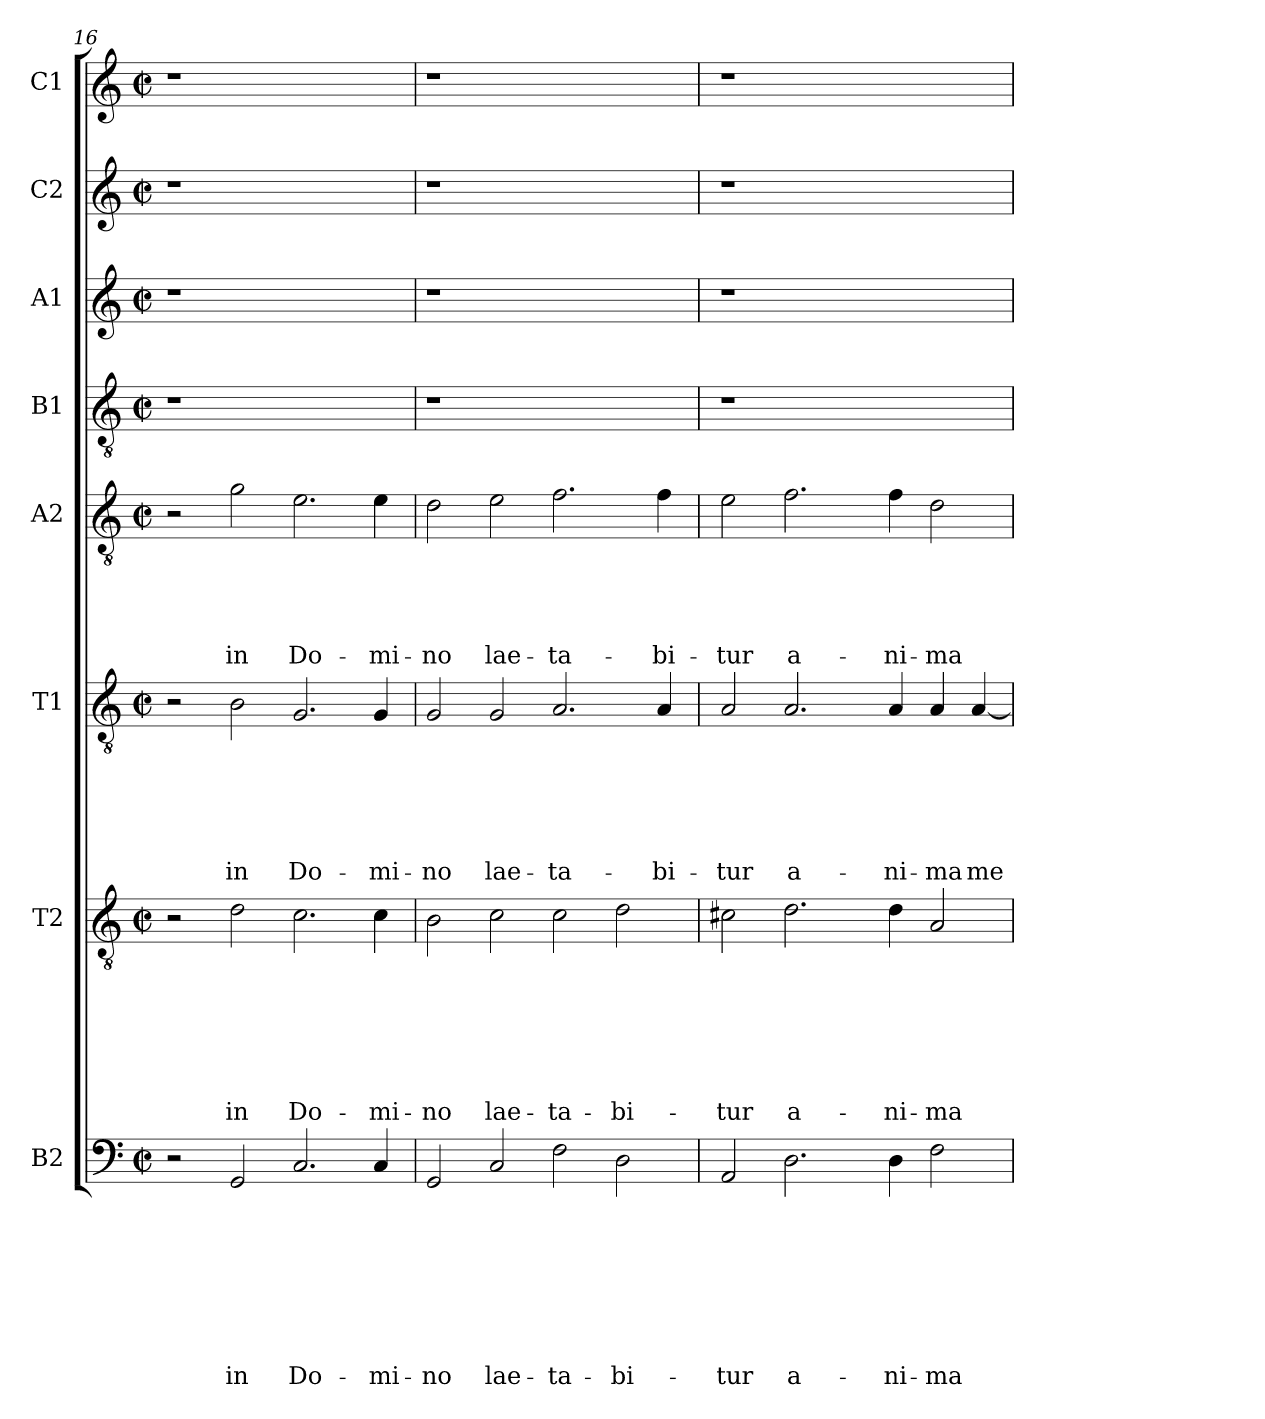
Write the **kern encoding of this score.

**kern	**text	**text	**text	**text	**text	**text	**text	**text	**kern	**text	**text	**text	**text	**text	**text	**text	**kern	**text	**text	**text	**text	**text	**text	**kern	**text	**text	**text	**text	**text	**kern	**kern	**kern	**kern
*part8	*part8	*part8	*part8	*part8	*part8	*part8	*part8	*part8	*part7	*part7	*part7	*part7	*part7	*part7	*part7	*part7	*part6	*part6	*part6	*part6	*part6	*part6	*part6	*part5	*part5	*part5	*part5	*part5	*part5	*part4	*part3	*part2	*part1
*staff8	*staff8	*staff8	*staff8	*staff8	*staff8	*staff8	*staff8	*staff8	*staff7	*staff7	*staff7	*staff7	*staff7	*staff7	*staff7	*staff7	*staff6	*staff6	*staff6	*staff6	*staff6	*staff6	*staff6	*staff5	*staff5	*staff5	*staff5	*staff5	*staff5	*staff4	*staff3	*staff2	*staff1
*I"B2	*	*	*	*	*	*	*	*	*I"T2	*	*	*	*	*	*	*	*I"T1	*	*	*	*	*	*	*I"A2	*	*	*	*	*	*I"B1	*I"A1	*I"C2	*I"C1
*clefF4	*	*	*	*	*	*	*	*	*clefGv2	*	*	*	*	*	*	*	*clefGv2	*	*	*	*	*	*	*clefGv2	*	*	*	*	*	*clefGv2	*clefG2	*clefG2	*clefG2
*k[]	*	*	*	*	*	*	*	*	*k[]	*	*	*	*	*	*	*	*k[]	*	*	*	*	*	*	*k[]	*	*	*	*	*	*k[]	*k[]	*k[]	*k[]
*C:	*	*	*	*	*	*	*	*	*C:	*	*	*	*	*	*	*	*C:	*	*	*	*	*	*	*C:	*	*	*	*	*	*C:	*C:	*C:	*C:
*M2/2	*	*	*	*	*	*	*	*	*M2/2	*	*	*	*	*	*	*	*M2/2	*	*	*	*	*	*	*M2/2	*	*	*	*	*	*M2/2	*M2/2	*M2/2	*M2/2
*met(c|)	*	*	*	*	*	*	*	*	*met(c|)	*	*	*	*	*	*	*	*met(c|)	*	*	*	*	*	*	*met(c|)	*	*	*	*	*	*met(c|)	*met(c|)	*met(c|)	*met(c|)
=16	=16	=16	=16	=16	=16	=16	=16	=16	=16	=16	=16	=16	=16	=16	=16	=16	=16	=16	=16	=16	=16	=16	=16	=16	=16	=16	=16	=16	=16	=16	=16	=16	=16
2r	.	.	.	.	.	.	.	.	2r	.	.	.	.	.	.	.	2r	.	.	.	.	.	.	2r	.	.	.	.	.	1r	1r	1r	1r
!	!	!	!	!	!	!	!	!LO:LY:b	!	!	!	!	!	!	!	!LO:LY:b	!	!	!	!	!	!	!LO:LY:b	!	!	!	!	!	!LO:LY:b	!	!	!	!
2GG/	.	.	.	.	.	.	.	in	2d\	.	.	.	.	.	.	in	2B\	.	.	.	.	.	in	2g\	.	.	.	.	in	.	.	.	.
!	!	!	!	!	!	!	!	!LO:LY:b	!	!	!	!	!	!	!	!LO:LY:b	!	!	!	!	!	!	!LO:LY:b	!	!	!	!	!	!LO:LY:b	!	!	!	!
2.C/	.	.	.	.	.	.	.	Do-	2.c\	.	.	.	.	.	.	Do-	2.G/	.	.	.	.	.	Do-	2.e\	.	.	.	.	Do-	1ryy	1ryy	1ryy	1ryy
!	!	!	!	!	!	!	!	!LO:LY:b	!	!	!	!	!	!	!	!LO:LY:b	!	!	!	!	!	!	!LO:LY:b	!	!	!	!	!	!LO:LY:b	!	!	!	!
4C/	.	.	.	.	.	.	.	-mi-	4c\	.	.	.	.	.	.	-mi-	4G/	.	.	.	.	.	-mi-	4e\	.	.	.	.	-mi-	.	.	.	.
=17	=17	=17	=17	=17	=17	=17	=17	=17	=17	=17	=17	=17	=17	=17	=17	=17	=17	=17	=17	=17	=17	=17	=17	=17	=17	=17	=17	=17	=17	=17	=17	=17	=17
!	!	!	!	!	!	!	!	!LO:LY:b	!	!	!	!	!	!	!	!LO:LY:b	!	!	!	!	!	!	!LO:LY:b	!	!	!	!	!	!LO:LY:b	!	!	!	!
2GG/	.	.	.	.	.	.	.	-no	2B\	.	.	.	.	.	.	-no	2G/	.	.	.	.	.	-no	2d\	.	.	.	.	-no	1r	1r	1r	1r
!	!	!	!	!	!	!	!	!LO:LY:b	!	!	!	!	!	!	!	!LO:LY:b	!	!	!	!	!	!	!LO:LY:b	!	!	!	!	!	!LO:LY:b	!	!	!	!
2C/	.	.	.	.	.	.	.	lae-	2c\	.	.	.	.	.	.	lae-	2G/	.	.	.	.	.	lae-	2e\	.	.	.	.	lae-	.	.	.	.
!	!	!	!	!	!	!	!	!LO:LY:b	!	!	!	!	!	!	!	!LO:LY:b	!	!	!	!	!	!	!LO:LY:b	!	!	!	!	!	!LO:LY:b	!	!	!	!
2F\	.	.	.	.	.	.	.	-ta-	2c\	.	.	.	.	.	.	-ta-	2.A/	.	.	.	.	.	-ta-	2.f\	.	.	.	.	-ta-	1ryy	1ryy	1ryy	1ryy
!	!	!	!	!	!	!	!	!LO:LY:b	!	!	!	!	!	!	!	!LO:LY:b	!	!	!	!	!	!	!	!	!	!	!	!	!	!	!	!	!
2D\	.	.	.	.	.	.	.	-bi-	2d\	.	.	.	.	.	.	-bi-	.	.	.	.	.	.	.	.	.	.	.	.	.	.	.	.	.
!	!	!	!	!	!	!	!	!	!	!	!	!	!	!	!	!	!	!	!	!	!	!	!LO:LY:b	!	!	!	!	!	!LO:LY:b	!	!	!	!
.	.	.	.	.	.	.	.	.	.	.	.	.	.	.	.	.	4A/	.	.	.	.	.	-bi-	4f\	.	.	.	.	-bi-	.	.	.	.
=18	=18	=18	=18	=18	=18	=18	=18	=18	=18	=18	=18	=18	=18	=18	=18	=18	=18	=18	=18	=18	=18	=18	=18	=18	=18	=18	=18	=18	=18	=18	=18	=18	=18
!	!	!	!	!	!	!	!	!LO:LY:b	!	!	!	!	!	!	!	!LO:LY:b	!	!	!	!	!	!	!LO:LY:b	!	!	!	!	!	!LO:LY:b	!	!	!	!
2AA/	.	.	.	.	.	.	.	-tur	2c#X\	.	.	.	.	.	.	-tur	2A/	.	.	.	.	.	-tur	2e\	.	.	.	.	-tur	1r	1r	1r	1r
!	!	!	!	!	!	!	!	!LO:LY:b	!	!	!	!	!	!	!	!LO:LY:b	!	!	!	!	!	!	!LO:LY:b	!	!	!	!	!	!LO:LY:b	!	!	!	!
2.D\	.	.	.	.	.	.	.	a-	2.d\	.	.	.	.	.	.	a-	2.A/	.	.	.	.	.	a-	2.f\	.	.	.	.	a-	.	.	.	.
.	.	.	.	.	.	.	.	.	.	.	.	.	.	.	.	.	.	.	.	.	.	.	.	.	.	.	.	.	.	1ryy	1ryy	1ryy	1ryy
!	!	!	!	!	!	!	!	!LO:LY:b	!	!	!	!	!	!	!	!LO:LY:b	!	!	!	!	!	!	!LO:LY:b	!	!	!	!	!	!LO:LY:b	!	!	!	!
4D\	.	.	.	.	.	.	.	-ni-	4d\	.	.	.	.	.	.	-ni-	4A/	.	.	.	.	.	-ni-	4f\	.	.	.	.	-ni-	.	.	.	.
!	!	!	!	!	!	!	!	!LO:LY:b	!	!	!	!	!	!	!	!LO:LY:b	!	!	!	!	!	!	!LO:LY:b	!	!	!	!	!	!LO:LY:b	!	!	!	!
2F\	.	.	.	.	.	.	.	-ma	2A/	.	.	.	.	.	.	-ma	4A/	.	.	.	.	.	-ma	2d\	.	.	.	.	-ma	.	.	.	.
!	!	!	!	!	!	!	!	!	!	!	!	!	!	!	!	!	!	!	!	!	!	!	!LO:LY:b	!	!	!	!	!	!	!	!	!	!
.	.	.	.	.	.	.	.	.	.	.	.	.	.	.	.	.	[4A/	.	.	.	.	.	me-	.	.	.	.	.	.	.	.	.	.
=	=	=	=	=	=	=	=	=	=	=	=	=	=	=	=	=	=	=	=	=	=	=	=	=	=	=	=	=	=	=	=	=	=
*-	*-	*-	*-	*-	*-	*-	*-	*-	*-	*-	*-	*-	*-	*-	*-	*-	*-	*-	*-	*-	*-	*-	*-	*-	*-	*-	*-	*-	*-	*-	*-	*-	*-
